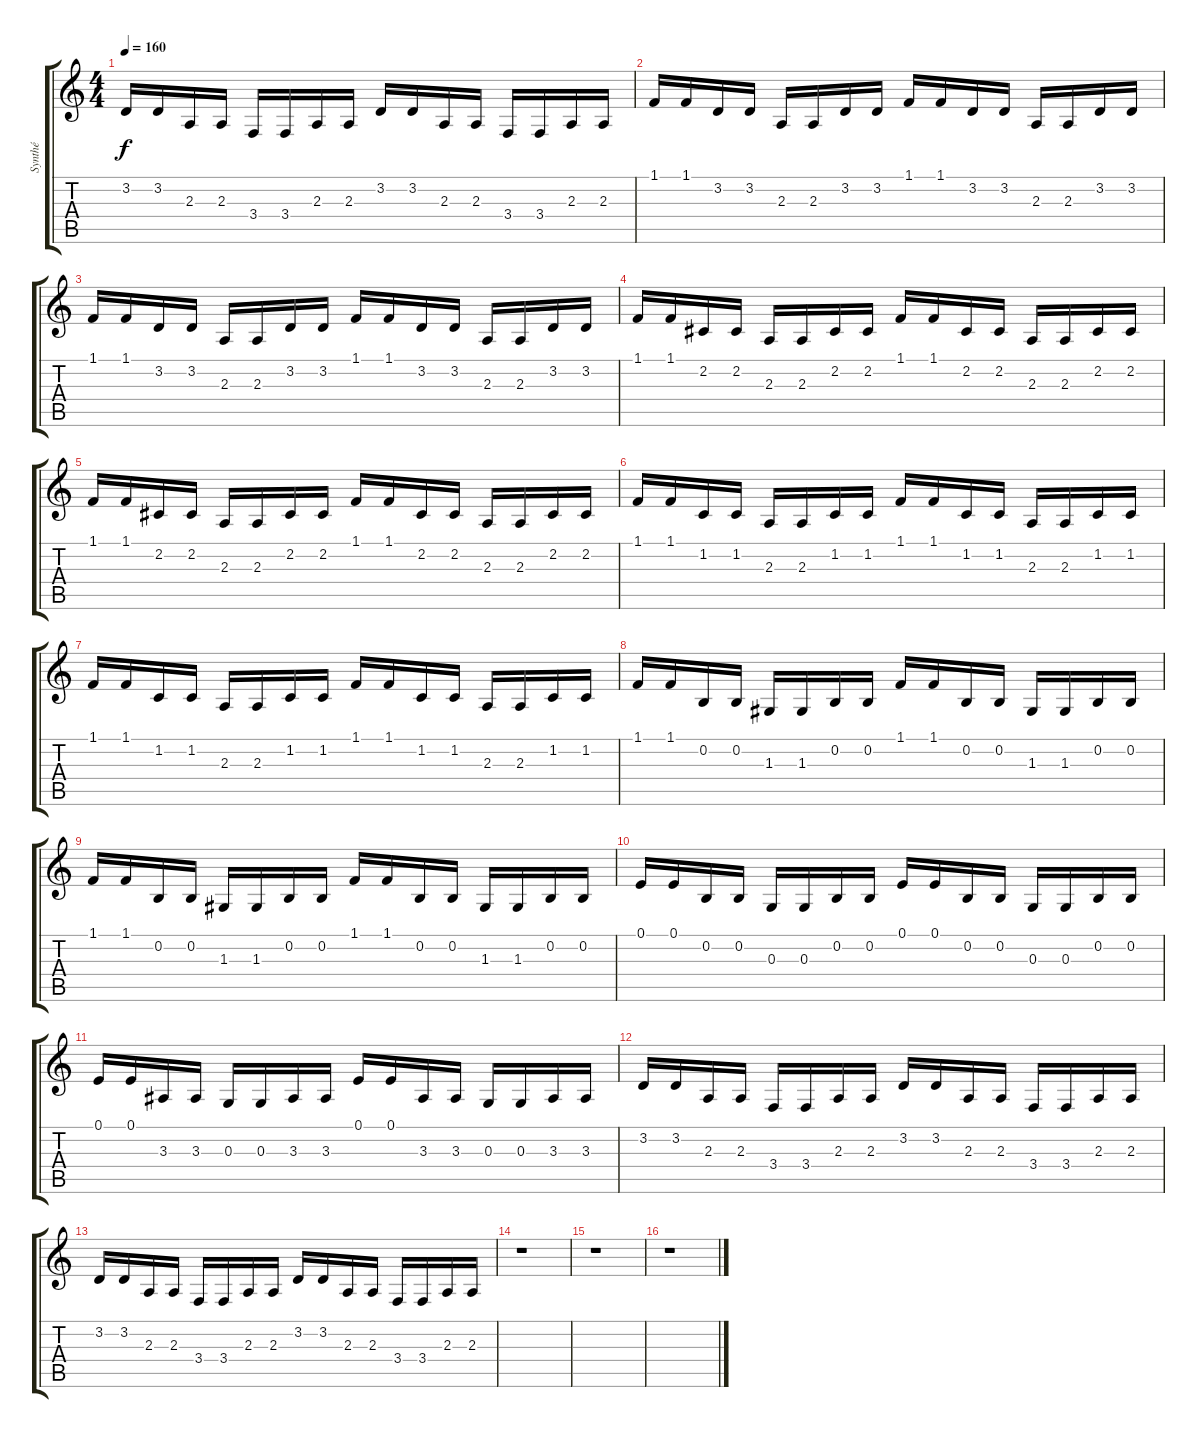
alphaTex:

\track ("Synthé" "Synthé") {instrument pizzicatostrings}
\staff {score tabs}
\tuning (E4 B3 G3 D3 A2 E2) {hide}
\ts (4 4)
\tempo 160
\clef g2
\ks c
3.2.16{dy f} 3.2.16 2.3.16 2.3.16 3.4.16 3.4.16 2.3.16 2.3.16 3.2.16 3.2.16 2.3.16 2.3.16 3.4.16 3.4.16 2.3.16 2.3.16 |
1.1.16 1.1.16 3.2.16 3.2.16 2.3.16 2.3.16 3.2.16 3.2.16 1.1.16 1.1.16 3.2.16 3.2.16 2.3.16 2.3.16 3.2.16 3.2.16 |
1.1.16 1.1.16 3.2.16 3.2.16 2.3.16 2.3.16 3.2.16 3.2.16 1.1.16 1.1.16 3.2.16 3.2.16 2.3.16 2.3.16 3.2.16 3.2.16 |
1.1.16 1.1.16 2.2.16 2.2.16 2.3.16 2.3.16 2.2.16 2.2.16 1.1.16 1.1.16 2.2.16 2.2.16 2.3.16 2.3.16 2.2.16 2.2.16 |
1.1.16 1.1.16 2.2.16 2.2.16 2.3.16 2.3.16 2.2.16 2.2.16 1.1.16 1.1.16 2.2.16 2.2.16 2.3.16 2.3.16 2.2.16 2.2.16 |
1.1.16 1.1.16 1.2.16 1.2.16 2.3.16 2.3.16 1.2.16 1.2.16 1.1.16 1.1.16 1.2.16 1.2.16 2.3.16 2.3.16 1.2.16 1.2.16 |
1.1.16 1.1.16 1.2.16 1.2.16 2.3.16 2.3.16 1.2.16 1.2.16 1.1.16 1.1.16 1.2.16 1.2.16 2.3.16 2.3.16 1.2.16 1.2.16 |
1.1.16 1.1.16 0.2.16 0.2.16 1.3.16 1.3.16 0.2.16 0.2.16 1.1.16 1.1.16 0.2.16 0.2.16 1.3.16 1.3.16 0.2.16 0.2.16 |
1.1.16 1.1.16 0.2.16 0.2.16 1.3.16 1.3.16 0.2.16 0.2.16 1.1.16 1.1.16 0.2.16 0.2.16 1.3.16 1.3.16 0.2.16 0.2.16 |
0.1.16 0.1.16 0.2.16 0.2.16 0.3.16 0.3.16 0.2.16 0.2.16 0.1.16 0.1.16 0.2.16 0.2.16 0.3.16 0.3.16 0.2.16 0.2.16 |
0.1.16 0.1.16 3.3.16 3.3.16 0.3.16 0.3.16 3.3.16 3.3.16 0.1.16 0.1.16 3.3.16 3.3.16 0.3.16 0.3.16 3.3.16 3.3.16 |
3.2.16 3.2.16 2.3.16 2.3.16 3.4.16 3.4.16 2.3.16 2.3.16 3.2.16 3.2.16 2.3.16 2.3.16 3.4.16 3.4.16 2.3.16 2.3.16 |
3.2.16 3.2.16 2.3.16 2.3.16 3.4.16 3.4.16 2.3.16 2.3.16 3.2.16 3.2.16 2.3.16 2.3.16 3.4.16 3.4.16 2.3.16 2.3.16 |
\section ("" "")
r.1 |
r.1 |
r.1
